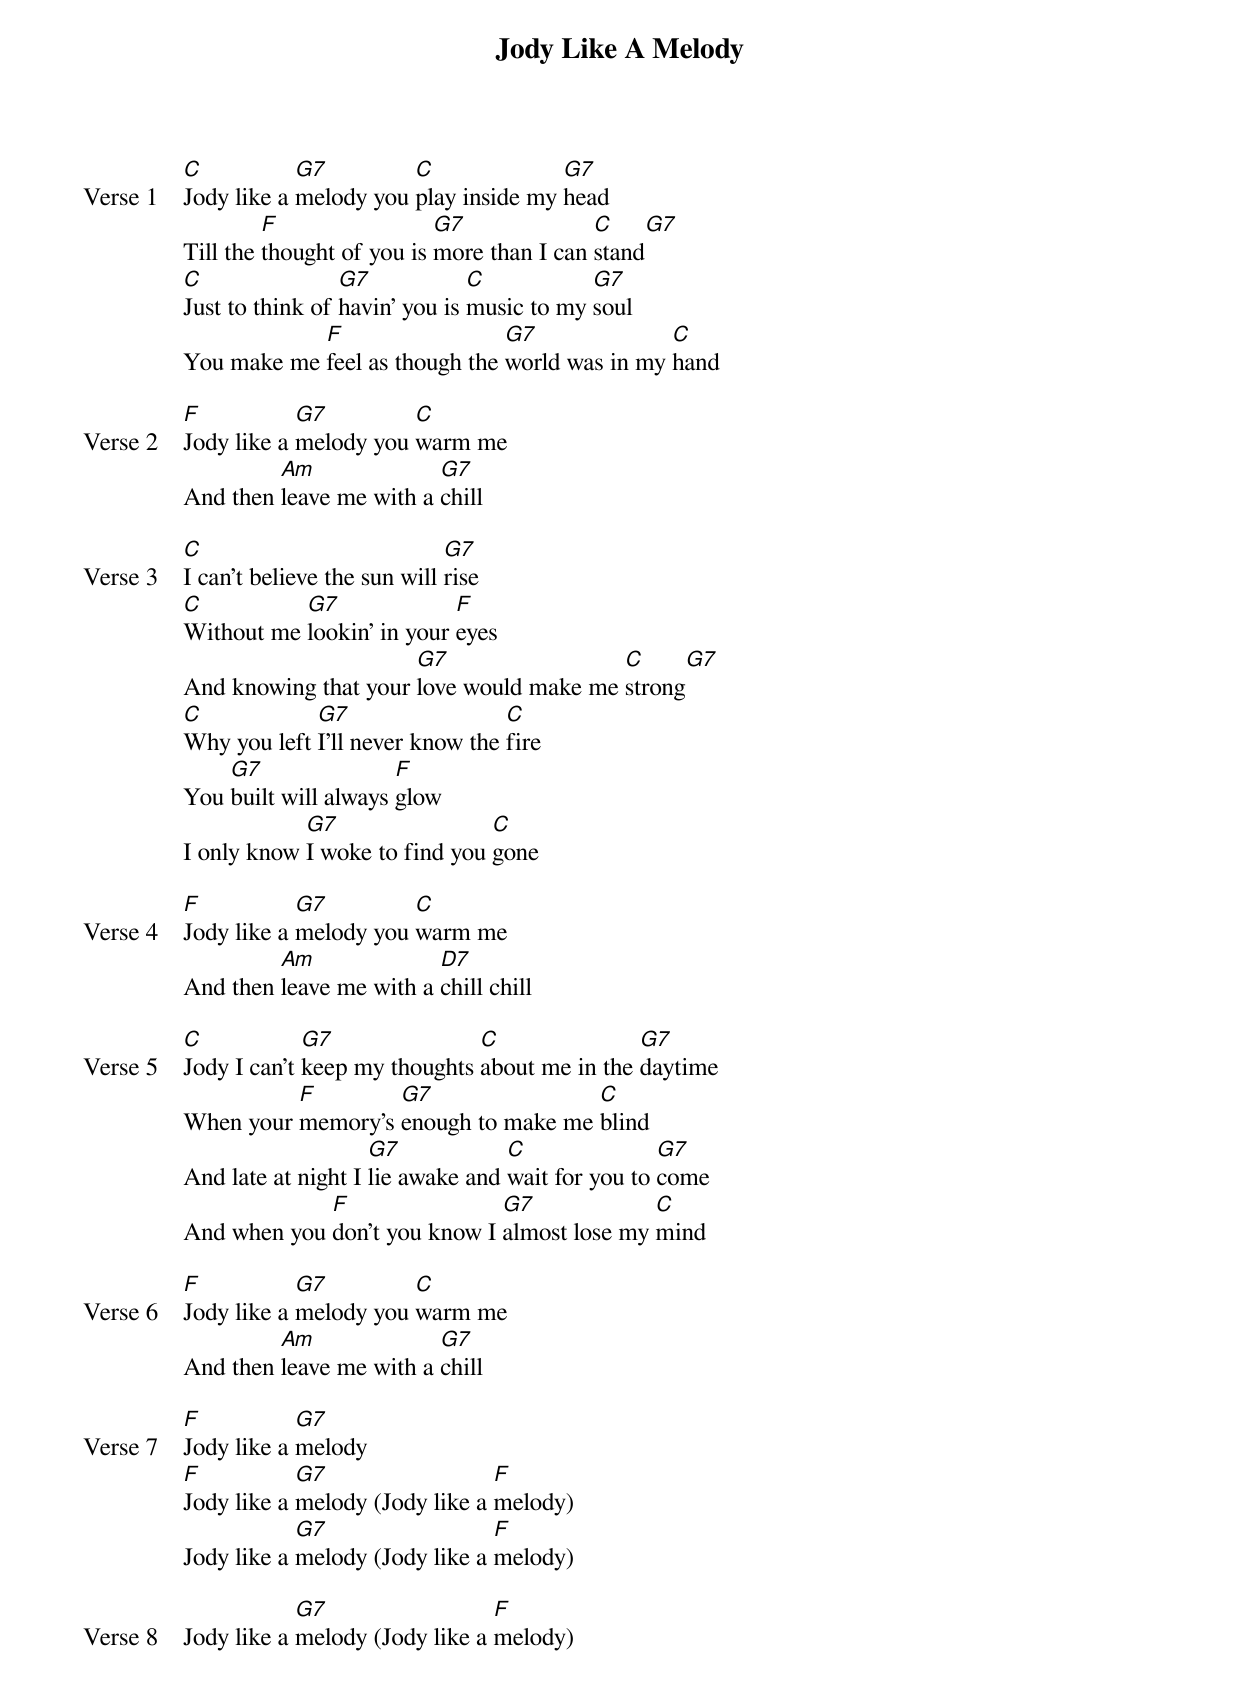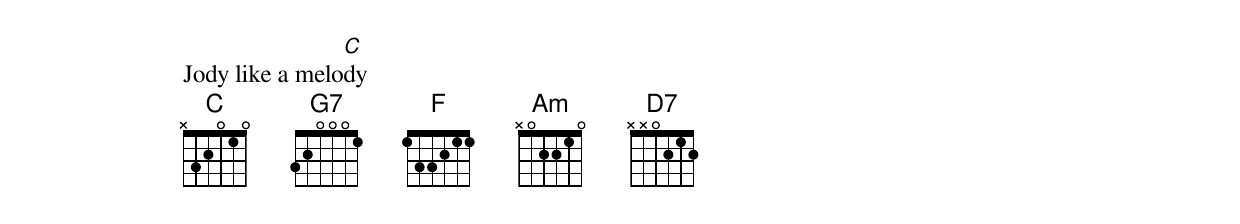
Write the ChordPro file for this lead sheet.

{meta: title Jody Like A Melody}
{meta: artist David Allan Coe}
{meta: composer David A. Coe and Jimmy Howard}
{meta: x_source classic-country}
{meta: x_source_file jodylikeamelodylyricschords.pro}
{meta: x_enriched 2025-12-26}

{start_of_verse: Verse 1}
[C]Jody like a [G7]melody you [C]play inside my [G7]head
Till the [F]thought of you is [G7]more than I can [C]stand[G7]
[C]Just to think of [G7]havin' you is [C]music to my [G7]soul
You make me [F]feel as though the [G7]world was in my [C]hand
{end_of_verse}

{start_of_verse: Verse 2}
[F]Jody like a [G7]melody you [C]warm me
And then [Am]leave me with a [G7]chill
{end_of_verse}

{start_of_verse: Verse 3}
[C]I can't believe the sun will [G7]rise
[C]Without me [G7]lookin' in your [F]eyes
And knowing that your [G7]love would make me [C]strong[G7]
[C]Why you left [G7]I'll never know the [C]fire
You [G7]built will always [F]glow
I only know [G7]I woke to find you [C]gone
{end_of_verse}

{start_of_verse: Verse 4}
[F]Jody like a [G7]melody you [C]warm me
And then [Am]leave me with a [D7]chill chill
{end_of_verse}

{start_of_verse: Verse 5}
[C]Jody I can't [G7]keep my thoughts [C]about me in the [G7]daytime
When your [F]memory's [G7]enough to make me [C]blind
And late at night I [G7]lie awake and [C]wait for you to [G7]come
And when you [F]don't you know I [G7]almost lose my [C]mind
{end_of_verse}

{start_of_verse: Verse 6}
[F]Jody like a [G7]melody you [C]warm me
And then [Am]leave me with a [G7]chill
{end_of_verse}

{start_of_verse: Verse 7}
[F]Jody like a [G7]melody
[F]Jody like a [G7]melody (Jody like a [F]melody)
Jody like a [G7]melody (Jody like a [F]melody)
{end_of_verse}

{start_of_verse: Verse 8}
Jody like a [G7]melody (Jody like a [F]melody)
Jody like a melo[C]dy
{end_of_verse}
